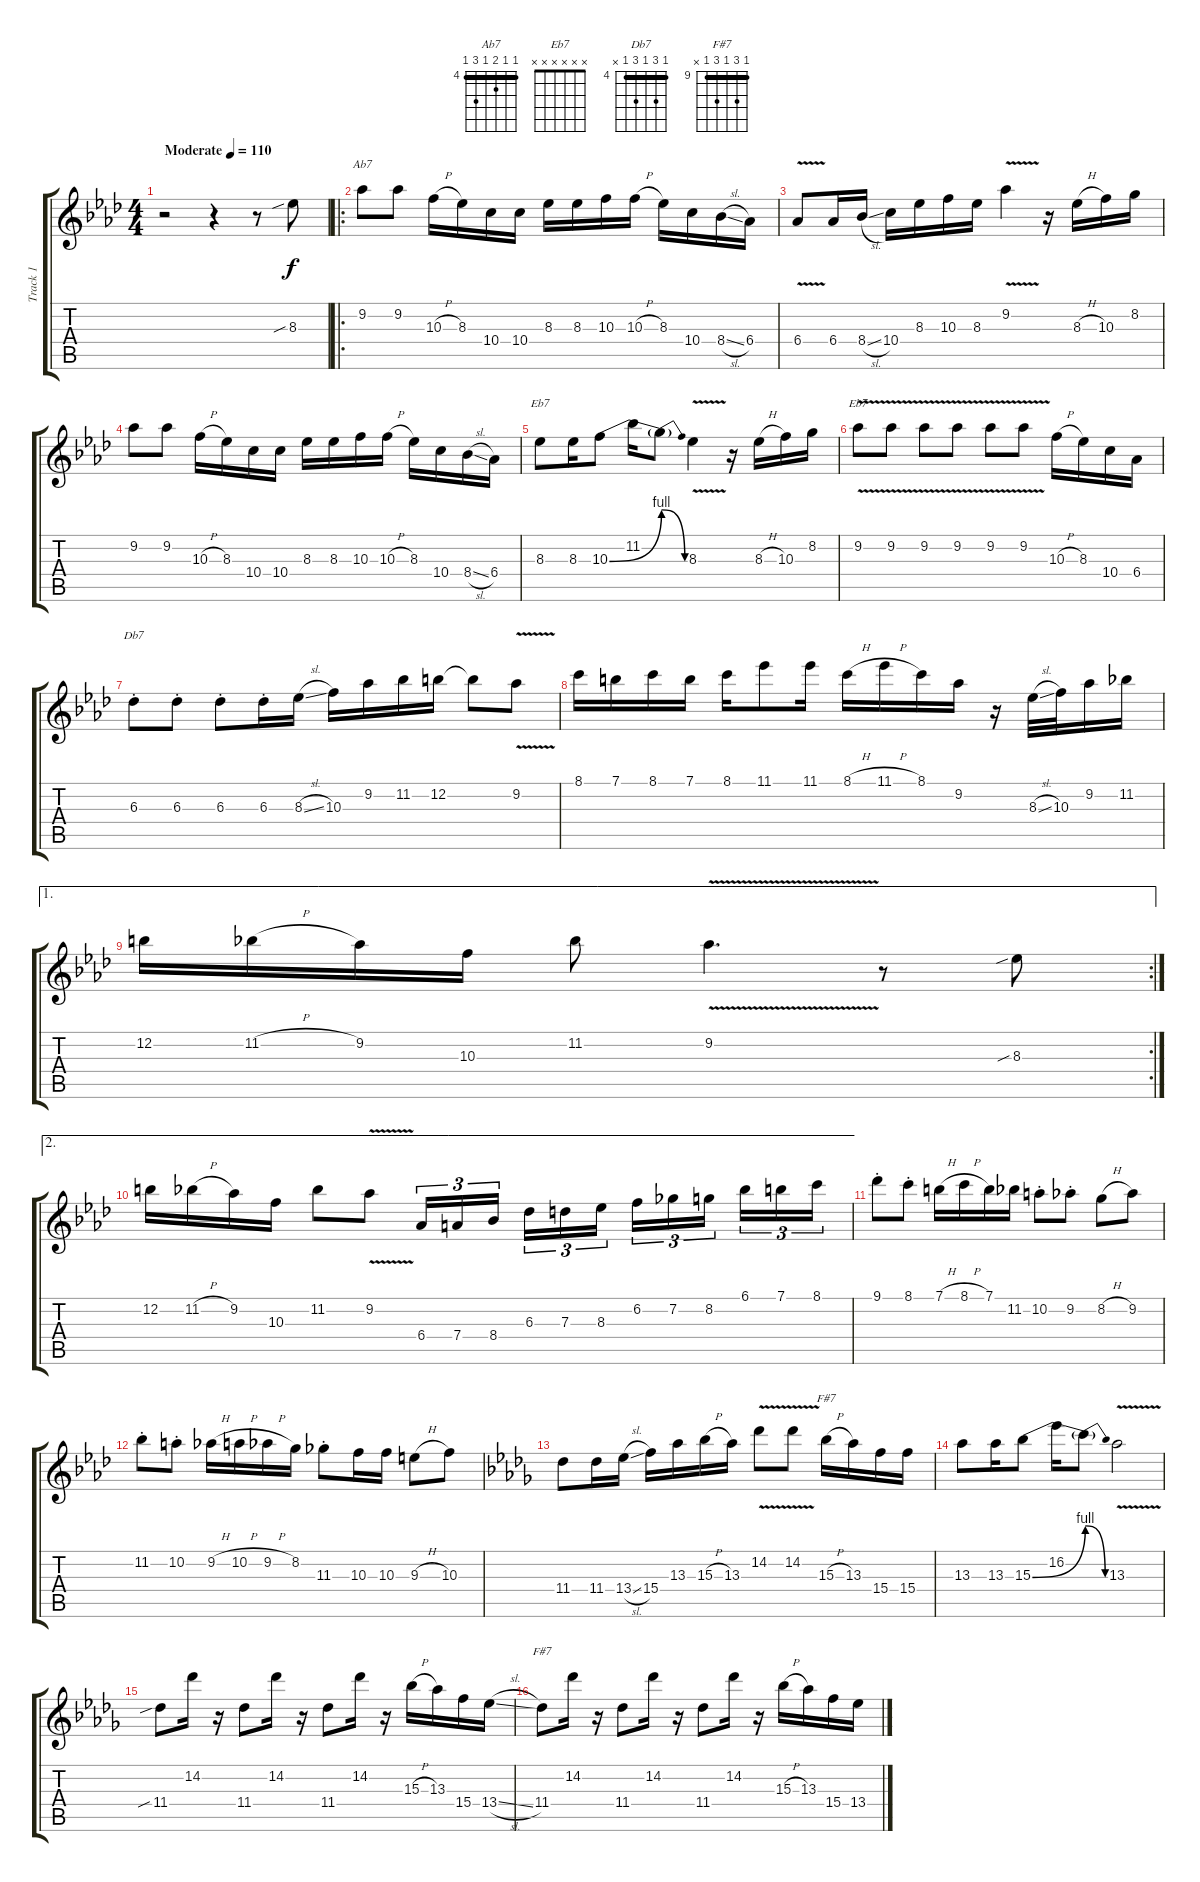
\track ("Track 1" "Track 1") {instrument acousticguitarsteel}
\staff {score tabs}
\tuning (E4 B3 G3 D3 A2 E2) {hide}
\chord ("Ab7" 4 4 5 4 6 4) {firstfret 4 barre 4}
\chord ("Eb7" 6 8 6 8 6 x) {firstfret 6 barre 6}
\chord ("Eb7" x x x x x x)
\chord ("Db7" 4 6 4 6 4 x) {firstfret 4 barre 4}
\chord ("F#7" x x x x x x)
\chord ("F#7" 9 11 9 11 9 x) {firstfret 9 barre 9}
\ts (4 4)
\tempo (110 "Moderate")
\clef g2
\ks ab
r.2{dy f instrument acousticguitarsteel} r.4 r.8 8.3{sib}.8 |
\ro
9.2.8{ch "Ab7"} 9.2.8 10.3{h}.16 8.3.16 10.4.16 10.4.16 8.3.16 8.3.16 10.3.16 10.3{h}.16 8.3.16 10.4.16 8.4{sl}.16 6.4.16 |
6.4{v}.8 6.4.16 8.4{sl}.16 10.4.16 8.3.16 10.3.16 8.3.16 9.2{v}.4 r.16 8.3{h}.16 10.3.16 8.2.16 |
9.2.8 9.2.8 10.3{h}.16 8.3.16 10.4.16 10.4.16 8.3.16 8.3.16 10.3.16 10.3{h}.16 8.3.16 10.4.16 8.4{sl}.16 6.4.16 |
8.3.8{ch "Eb7"} 8.3.16 10.3{be (bend 0 0 60 4)}.8 11.2.16 10.3{be (release 0 4 60 0) t}.8 8.3{v}.4 r.16 8.3{h}.16 10.3.16 8.2.16 |
9.2{v}.8{ch "Eb7"} 9.2{v}.8 9.2{v}.8 9.2{v}.8 9.2{v}.8 9.2{v}.8 10.3{h}.16 8.3.16 10.4.16 6.4.16 |
6.3{st}.8{ch "Db7"} 6.3{st}.8 6.3{st}.8 6.3{st}.16 8.3{sl}.16 10.3.16 9.2.16 11.2.16 12.2.16 12.2{t}.8 9.2{v}.8 |
8.1.16 7.1.16 8.1.16 7.1.16 8.1.16 11.1.8 11.1.16 8.1{h}.16 11.1{h}.16 8.1.16 9.2.16 r.16 8.3{sl}.32 10.3.32 9.2.16 11.2.16 |
\ae 1
\rc 2
12.2.16 11.2{h}.16 9.2.16 10.3.16 11.2.8 9.2{v}.4{d} r.8 8.3{sib}.8 |
\ae 2
12.2.16 11.2{h}.16 9.2.16 10.3.16 11.2.8 9.2{v}.8 6.4.16{tu (3 2)} 7.4.16{tu (3 2)} 8.4.16{tu (3 2) beam splitsecondary} 6.3.16{tu (3 2)} 7.3.16{tu (3 2)} 8.3.16{tu (3 2)} 6.2.16{tu (3 2)} 7.2.16{tu (3 2)} 8.2.16{tu (3 2) beam splitsecondary} 6.1.16{tu (3 2)} 7.1.16{tu (3 2)} 8.1.16{tu (3 2)} |
9.1{st}.8 8.1{st}.8 7.1{h}.16 8.1{h}.16 7.1.16 11.2.16 10.2{st}.8 9.2{st}.8 8.2{h}.8 9.2.8 |
11.2{st}.8 10.2{st}.8 9.2{h}.16 10.2{h}.16 9.2{h}.16 8.2.16 11.3{st}.8 10.3.16 10.3.16 9.3{h}.8 10.3.8 |
\ks db
11.4.8 11.4.16 13.4{sl}.16 15.4.16 13.3.16 15.3{h}.16 13.3.16 14.2{v}.8 14.2{v}.8 15.3{h}.16{ch "F#7"} 13.3.16 15.4.16 15.4.16 |
13.3.8 13.3.16 15.3{be (bend 0 0 60 4)}.8 16.2.16 15.3{be (release 0 4 60 0) t}.8 13.3{v}.2 |
11.4{sib}.8 14.2.16 r.16 11.4.8 14.2.16 r.16 11.4.8 14.2.16 r.16 15.3{h}.16 13.3.16 15.4.16 13.4{sl}.16 |
11.4.8{ch "F#7"} 14.2.16 r.16 11.4.8 14.2.16 r.16 11.4.8 14.2.16 r.16 15.3{h}.16 13.3.16 15.4.16 13.4{sl}.16
